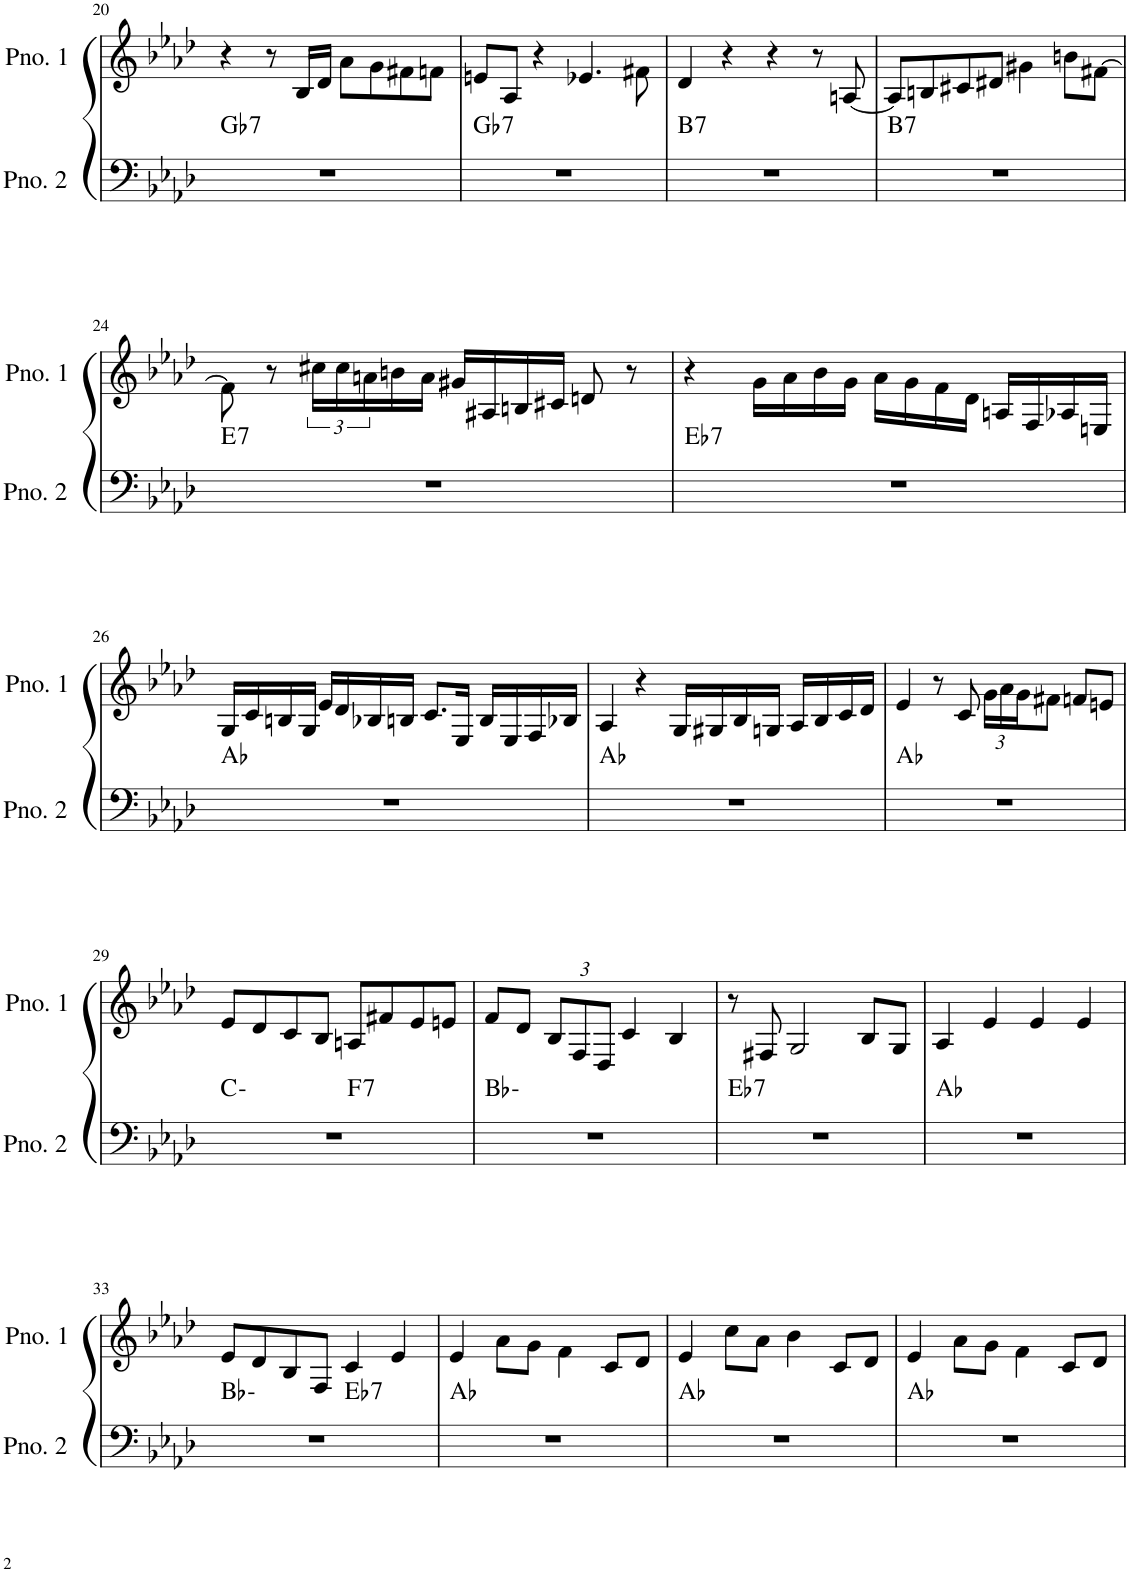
**kern	**harte	**kern
*part2	*part2	*part1
*staff2	*	*staff1
*I"ピアノ 2	*	*I"ピアノ 1
!!LO:PB:g=z
*clefF4	*	*clefG2
*k[b-e-a-d-]	*	*k[b-e-a-d-]
*M4/4	*	*M4/4
=20	=20	=20
!	!LO:H:kt=7	!
1r	Gb:7	4r
.	.	8r
.	.	16B-/LL
.	.	16d-/JJ
.	.	8a-\L
.	.	8g\
.	.	8f#X\
.	.	8fn\J
=21	=21	=21
!	!LO:H:kt=7	!
1r	Gb:7	8en/L
.	.	8A-/J
.	.	4r
.	.	4.e-X/
.	.	8f#X\
=22	=22	=22
!	!LO:H:kt=7	!
1r	B:7	4d-/
.	.	4r
.	.	4r
.	.	8r
.	.	[8An/
=23	=23	=23
!	!LO:H:kt=7	!
1r	B:7	8A/L]
.	.	8Bn/
.	.	8c#X/
.	.	8d#X/J
.	.	4g#X\
.	.	8bn\L
.	.	[8f#X\J
!!LO:LB:g=z
=24	=24	=24
!	!LO:H:kt=7	!
1r	E:7	8f#\]
.	.	8r
.	.	24cc#X\LL
.	.	24cc#\
.	.	24an\
.	.	16bn\
.	.	16a\JJ
.	.	16g#X/LL
.	.	16A#X/
.	.	16Bn/
.	.	16c#X/JJ
.	.	8dn/
.	.	8r
=25	=25	=25
!	!LO:H:kt=7	!
1r	Eb:7	4r
.	.	16g\LL
.	.	16a-\
.	.	16b-\
.	.	16g\JJ
.	.	16a-\LL
.	.	16g\
.	.	16f\
.	.	16d-\JJ
.	.	16An/LL
.	.	16F/
.	.	16A-X/
.	.	16En/JJ
!!LO:LB:g=z
=26	=26	=26
1r	Ab:maj	16G/LL
.	.	16c/
.	.	16Bn/
.	.	16G/JJ
.	.	16e-/LL
.	.	16d-/
.	.	16B-X/
.	.	16Bn/JJ
.	.	8.c/L
.	.	16E-/Jk
.	.	16B/LL
.	.	16E-/
.	.	16F/
.	.	16B-X/JJ
=27	=27	=27
1r	Ab:maj	4A-/
.	.	4r
.	.	16G/LL
.	.	16G#X/
.	.	16B-/
.	.	16Gn/JJ
.	.	16A-/LL
.	.	16B-/
.	.	16c/
.	.	16d-/JJ
=28	=28	=28
1r	Ab:maj	4e-/
.	.	8r
.	.	8c/
*	*	*Xbrackettup
.	.	24g\LL
.	.	24a-\
.	.	24g\J
.	.	8f#X\J
.	.	8fn/L
.	.	8en/J
!!LO:LB:g=z
=29	=29	=29
*^	*	*
1r	2ryy	C:min	8e-/L
.	.	.	8d-/
.	.	.	8c/
.	.	.	8B-/J
!	!	!LO:H:kt=7	!
.	2ryy	F:7	8An/L
.	.	.	8f#X/
.	.	.	8e-/
.	.	.	8en/J
*v	*v	*	*
=30	=30	=30
1r	Bb:min	8f/L
.	.	8d-/J
.	.	12B-/L
.	.	12F/
.	.	12D-/J
.	.	4c/
.	.	4B-/
=31	=31	=31
!	!LO:H:kt=7	!
1r	Eb:7	8r
.	.	8F#X/
.	.	2G/
.	.	8B-/L
.	.	8G/J
=32	=32	=32
1r	Ab:maj	4A-/
.	.	4e-/
.	.	4e-/
.	.	4e-/
!!LO:LB:g=z
=33	=33	=33
*^	*	*
1r	2ryy	Bb:min	8e-/L
.	.	.	8d-/
.	.	.	8B-/
.	.	.	8F/J
!	!	!LO:H:kt=7	!
.	2ryy	Eb:7	4c/
.	.	.	4e-/
*v	*v	*	*
=34	=34	=34
1r	Ab:maj	4e-/
.	.	8a-\L
.	.	8g\J
.	.	4f\
.	.	8c/L
.	.	8d-/J
=35	=35	=35
1r	Ab:maj	4e-/
.	.	8cc\L
.	.	8a-\J
.	.	4b-\
.	.	8c/L
.	.	8d-/J
=36	=36	=36
1r	Ab:maj	4e-/
.	.	8a-\L
.	.	8g\J
.	.	4f\
.	.	8c/L
.	.	8d-/J
=	=	=
*-	*-	*-
